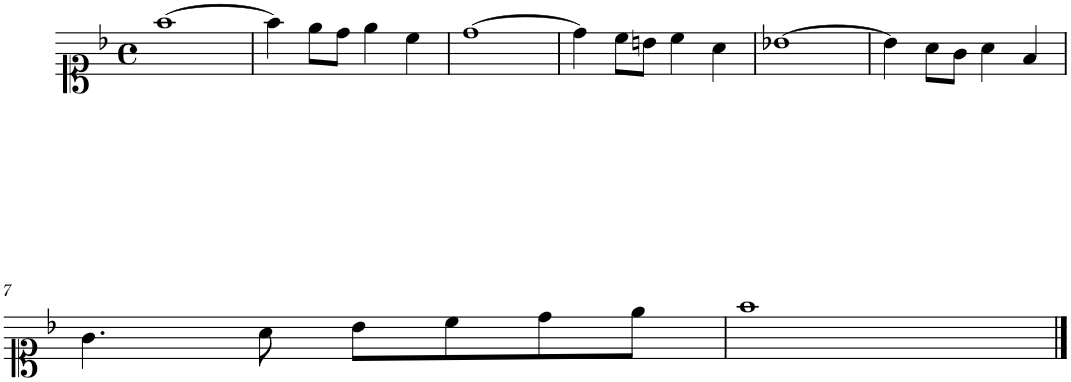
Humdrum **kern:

**kern
*part1
*staff1
*I"Piano
*I'Pno.
*clefC1
*k[b-]
*M4/4
*met(c)
=1
[1ff
=2
4ff\]
8ee\L
8dd\J
4ee\
4cc\
=3
[1dd
=4
4dd\]
8cc\L
8bn\J
4cc\
4a\
=5
[1b-X
=6
4b-\]
8a\L
8g\J
4a\
4f/
!!LO:LB:g=z
=7
4.g\
8a\
8b-\L
8cc\
8dd\
8ee\J
=8
1ff
==
*-
